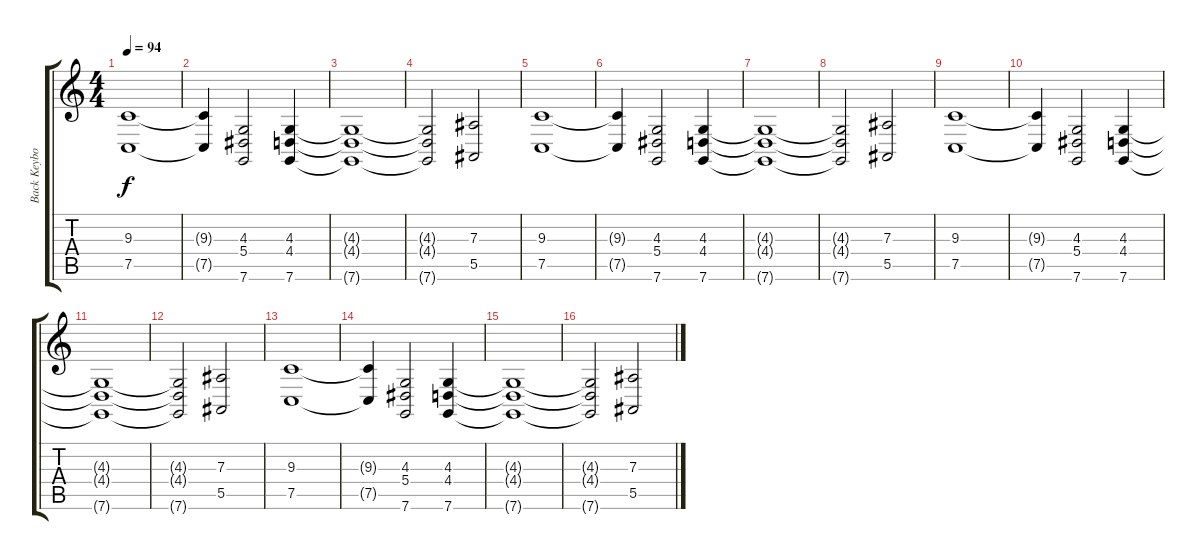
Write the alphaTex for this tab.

\track ("Back Keyboard" "Back Keybo") {instrument stringensemble2}
\staff {score tabs}
\tuning (C4 G3 Eb3 Bb2 F2 C2) {hide}
\ts (4 4)
\tempo 94
\clef g2
\ks c
(9.3 7.5).1{dy f} |
(9.3{t} 7.5{t}).4 (4.3 5.4 7.6).2 (4.3 4.4 7.6).4 |
(4.3{t} 4.4{t} 7.6{t}).1 |
(4.3{t} 4.4{t} 7.6{t}).2 (7.3 5.5).2 |
(9.3 7.5).1 |
(9.3{t} 7.5{t}).4 (4.3 5.4 7.6).2 (4.3 4.4 7.6).4 |
(4.3{t} 4.4{t} 7.6{t}).1 |
(4.3{t} 4.4{t} 7.6{t}).2 (7.3 5.5).2 |
(9.3 7.5).1 |
(9.3{t} 7.5{t}).4 (4.3 5.4 7.6).2 (4.3 4.4 7.6).4 |
(4.3{t} 4.4{t} 7.6{t}).1 |
(4.3{t} 4.4{t} 7.6{t}).2 (7.3 5.5).2 |
(9.3 7.5).1 |
(9.3{t} 7.5{t}).4 (4.3 5.4 7.6).2 (4.3 4.4 7.6).4 |
(4.3{t} 4.4{t} 7.6{t}).1 |
(4.3{t} 4.4{t} 7.6{t}).2 (7.3 5.5).2
